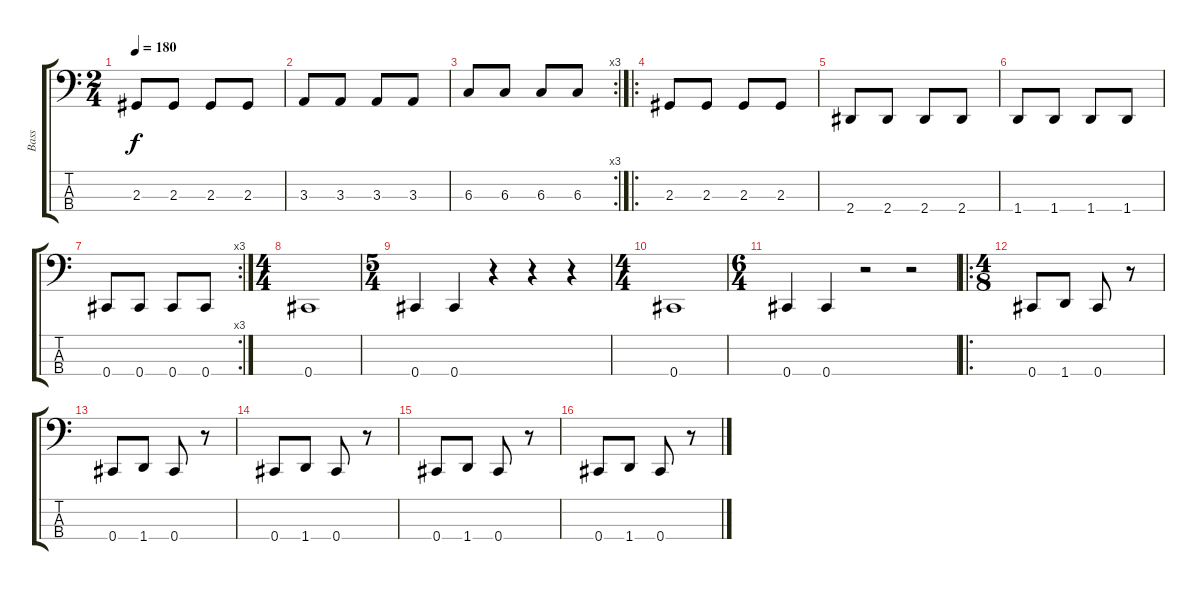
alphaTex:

\track ("Bass" "Bass") {instrument electricbassfinger}
\staff {score tabs}
\tuning (E2 B1 Gb1 Db1) {hide}
\ts (2 4)
\tempo 180
\clef f4
\ks c
2.3.8{dy f} 2.3.8 2.3.8 2.3.8 |
3.3.8 3.3.8 3.3.8 3.3.8 |
\rc 3
6.3.8 6.3.8 6.3.8 6.3.8 |
\ro
2.3.8 2.3.8 2.3.8 2.3.8 |
2.4.8 2.4.8 2.4.8 2.4.8 |
1.4.8 1.4.8 1.4.8 1.4.8 |
\rc 3
0.4.8 0.4.8 0.4.8 0.4.8 |
\ts (4 4)
0.4.1 |
\ts (5 4)
0.4.4 0.4.4 r.4 r.4 r.4 |
\ts (4 4)
0.4.1 |
\ts (6 4)
0.4.4 0.4.4 r.2 r.2 |
\ro
\ts (4 8)
0.4.8 1.4.8 0.4.8 r.8 |
0.4.8 1.4.8 0.4.8 r.8 |
0.4.8 1.4.8 0.4.8 r.8 |
0.4.8 1.4.8 0.4.8 r.8 |
0.4.8 1.4.8 0.4.8 r.8
